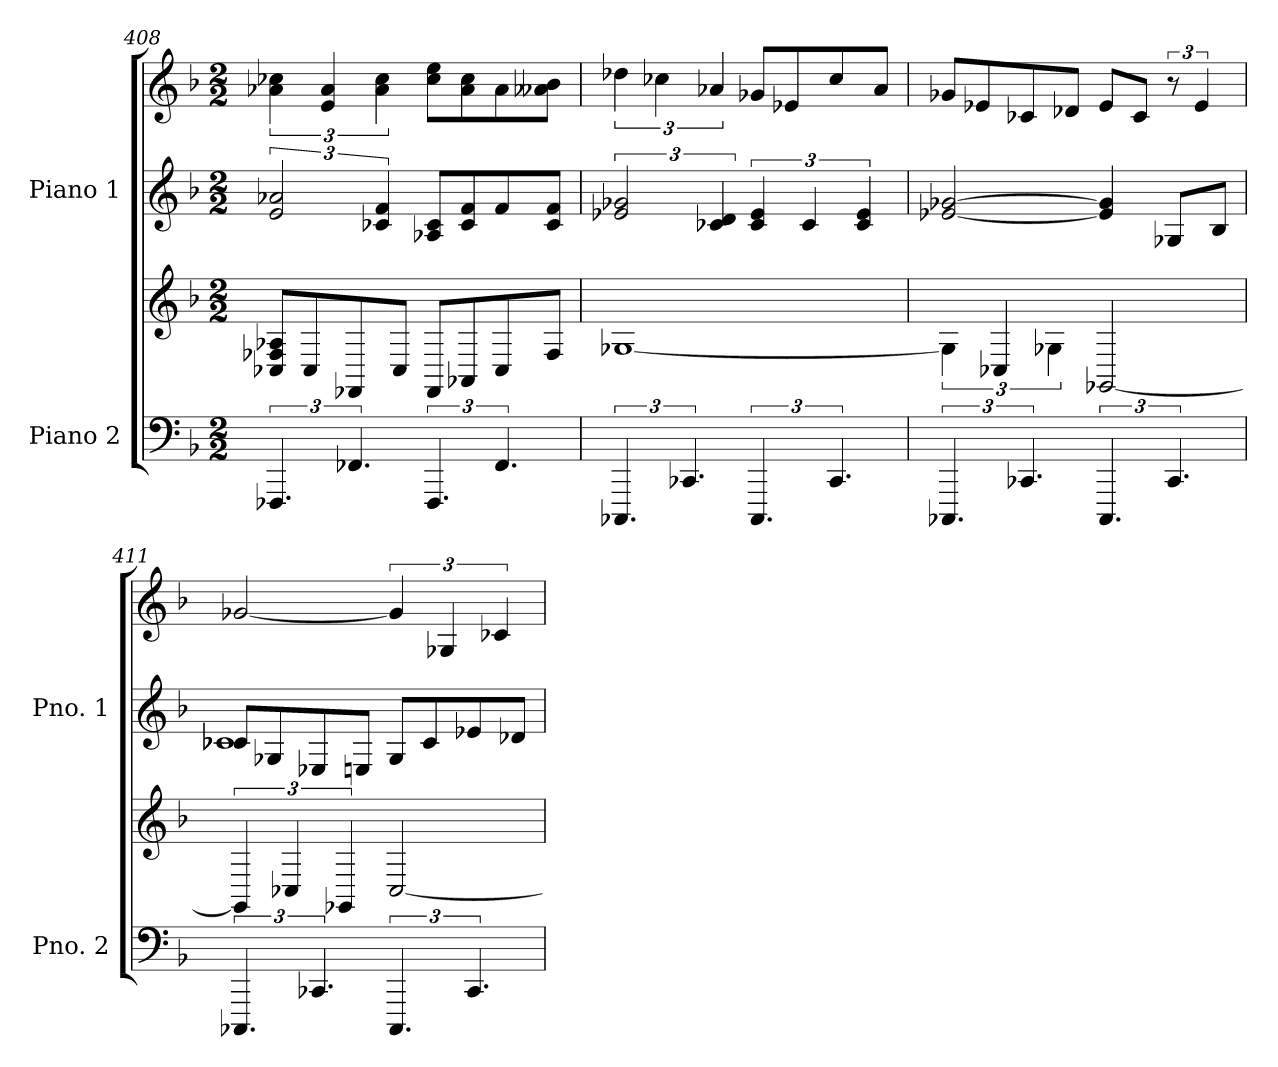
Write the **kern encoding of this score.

**kern	**kern	**kern	**kern
*part2	*part2	*part1	*part1
*staff4	*staff3	*staff2	*staff1
*I"Piano 2	*	*I"Piano 1	*
*I'Pno. 2	*	*I'Pno. 1	*
*clefF4	*clefG2	*clefG2	*clefG2
*k[b-]	*k[b-]	*k[b-]	*k[b-]
*M2/2	*M2/2	*M2/2	*M2/2
=408	=408	=408	=408
6.FFF-X/	8C-X/ 8F-X/ 8A-X/L	3e/ 3a-X/	6a-X\ 6cc-X\
.	8C-/	.	.
.	.	.	6e/ 6a-/
6.FF-X/	8FF-X/	.	.
.	.	6c-X/ 6f/	6a-\ 6cc-\
.	8C-/J	.	.
6.FFF-/	8FF-/L	8A-X/ 8c-/L	8cc-\ 8ee\L
.	8AA-X/	8c-/ 8f/	8a-\ 8cc-\
6.FF-/	8C-/	8f/	8a-\
.	8F-/J	8c-/ 8f/J	8a--X\ 8b-\J
!!LO:PB:g=z
=409	=409	=409	=409
6.CCC-X/	[1G-X	3e-X/ 3g-X/	6dd-X\
.	.	.	6cc-X\
6.CC-X/	.	.	.
.	.	6c-X/ 6d/	6a-X/
6.CCC-/	.	6c-/ 6e-/	8g-X/L
.	.	.	8e-X/
.	.	6c-/	.
6.CC-/	.	.	8cc-/
.	.	6c-/ 6e-/	.
.	.	.	8a-/J
=410	=410	=410	=410
6.CCC-X/	6G-\]	[2e-X/ [2g-X/	8g-X/L
.	.	.	8e-X/
.	6C-X/	.	.
6.CC-X/	.	.	8c-X/
.	6G-X\	.	.
.	.	.	8d-X/J
6.CCC-/	[2GG-X/	4e-/] 4g-/]	8e-/L
.	.	.	8c-/J
6.CC-/	.	8G-X/L	12r
.	.	.	6e-/
.	.	8B-/J	.
=411	=411	=411	=411
*	*	*^	*
6.CCC-X/	6GG-/]	8c-X/L	1c-	[2g-X/
.	.	8G-X/	.	.
.	6C-X/	.	.	.
6.CC-X/	.	8E-X/	.	.
.	6GG-X/	.	.	.
.	.	8En/J	.	.
6.CCC-/	[2C-/	8G-/L	.	6g-/]
.	.	8c-/	.	.
.	.	.	.	6G-X/
6.CC-/	.	8e-X/	.	.
.	.	.	.	6c-X/
.	.	8d-X/J	.	.
*	*	*v	*v	*
=	=	=	=
*-	*-	*-	*-
